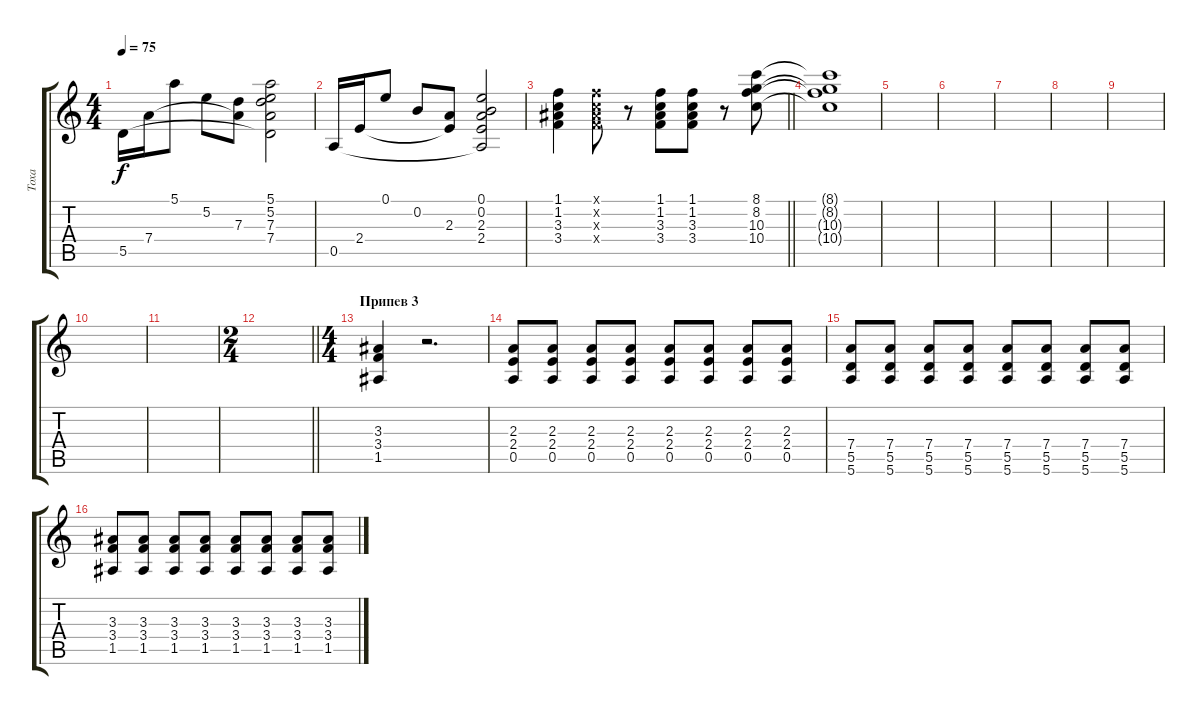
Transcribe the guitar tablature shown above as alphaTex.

\track ("Тоха" "Тоха") {instrument distortionguitar}
\staff {score tabs}
\tuning (E4 B3 G3 D3 A2 E2) {hide}
\ts (4 4)
\tempo 75
\clef g2
\ks c
5.5.16{dy f} 7.4.16 5.1.8 5.2.8 (7.3 7.4{t}).8 (5.1 5.2 7.3 7.4 5.5{t}).2 |
0.5.16 2.4.16 0.1.8 0.2.8 (2.3 2.4{t}).8 (0.1 0.2 2.3 2.4 0.5{t}).2 |
\barLineRight lightlight
(1.1 1.2 3.3 3.4).4 (1.1{x} 1.2{x} 3.3{x} 3.4{x}).8 r.8 (1.1 1.2 3.3 3.4).8 (1.1 1.2 3.3 3.4).8 r.8 (8.1 8.2 10.3 10.4).8 |
\section ("" "")
(8.1{t} 8.2{t} 10.3{t} 10.4{t}).1 |
|
|
|
|
|
|
|
\ts (2 4)
\barLineRight lightlight
|
\ts (4 4)
\section ("" "Припев 3")
(3.3 3.4 1.5).4 r.2{d} |
(2.3 2.4 0.5).8 (2.3 2.4 0.5).8 (2.3 2.4 0.5).8 (2.3 2.4 0.5).8 (2.3 2.4 0.5).8 (2.3 2.4 0.5).8 (2.3 2.4 0.5).8 (2.3 2.4 0.5).8 |
(7.4 5.5 5.6).8 (7.4 5.5 5.6).8 (7.4 5.5 5.6).8 (7.4 5.5 5.6).8 (7.4 5.5 5.6).8 (7.4 5.5 5.6).8 (7.4 5.5 5.6).8 (7.4 5.5 5.6).8 |
(3.3 3.4 1.5).8 (3.3 3.4 1.5).8 (3.3 3.4 1.5).8 (3.3 3.4 1.5).8 (3.3 3.4 1.5).8 (3.3 3.4 1.5).8 (3.3 3.4 1.5).8 (3.3 3.4 1.5).8
